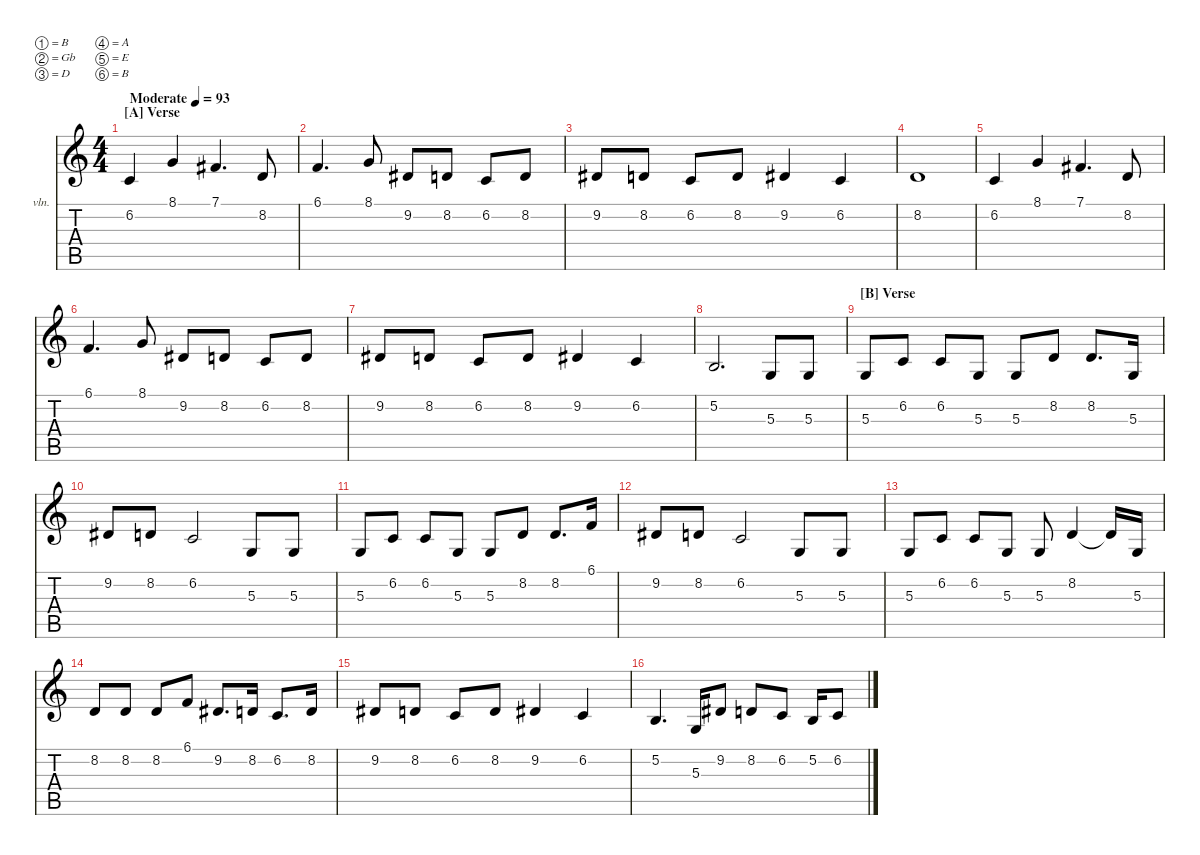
\defaultSystemsLayout 4
\hideDynamics
\bracketExtendMode nobrackets
\firstSystemTrackNameOrientation horizontal
\otherSystemsTrackNameOrientation horizontal
\track ("Vocals" "vln.") {solo instrument synthstrings1}
\staff {score tabs}
\tuning (B3 Gb3 D3 A2 E2 B1)
\ts (4 4)
\beaming (8 2 2 2 2)
\section ("A" "Verse")
\scale
0.952065
\tempo (93 "Moderate")
\accidentals auto
\clef g2
\ottava regular
\simile none
\ks c
6.2.4{dy f instrument synthstrings1 beam Up} 8.1.4{beam Up} 7.1{acc #}.4{d beam Up} 8.2.8{beam Up} |
\scale
1.03043 6.1.4{d beam Up} 8.1.8{beam Up} 9.2{acc #}.8{beam Up} 8.2.8{beam Up} 6.2.8{beam Up} 8.2.8{beam Up} |
\scale
0.969568 9.2{acc #}.8{beam Up} 8.2.8{beam Up} 6.2.8{beam Up} 8.2.8{beam Up} 9.2{acc #}.4{beam Up} 6.2.4{beam Up} |
\scale
1.03043 8.2.1{beam Up} |
\scale
0.969568 6.2.4{beam Up} 8.1.4{beam Up} 7.1{acc #}.4{d beam Up} 8.2.8{beam Up} |
\scale
1.03043 6.1.4{d beam Up} 8.1.8{beam Up} 9.2{acc #}.8{beam Up} 8.2.8{beam Up} 6.2.8{beam Up} 8.2.8{beam Up} |
\scale
0.969568 9.2{acc #}.8{beam Up} 8.2.8{beam Up} 6.2.8{beam Up} 8.2.8{beam Up} 9.2{acc #}.4{beam Up} 6.2.4{beam Up} |
\scale
1.03043 5.2.2{d beam Up} 5.3.8{beam Up} 5.3.8{beam Up} |
\section ("B" "Verse")
\scale
0.969568 5.3.8{beam Up} 6.2.8{beam Up} 6.2.8{beam Up} 5.3.8{beam Up} 5.3.8{beam Up} 8.2.8{beam Up} 8.2.8{d beam Up} 5.3.16{beam Up} |
\scale
1.03043 9.2{acc #}.8{beam Up} 8.2.8{beam Up} 6.2.2{beam Up} 5.3.8{beam Up} 5.3.8{beam Up} |
\scale
0.969568 5.3.8{beam Up} 6.2.8{beam Up} 6.2.8{beam Up} 5.3.8{beam Up} 5.3.8{beam Up} 8.2.8{beam Up} 8.2.8{d beam Up} 6.1.16{beam Up} |
\scale
1.03043 9.2{acc #}.8{beam Up} 8.2.8{beam Up} 6.2.2{beam Up} 5.3.8{beam Up} 5.3.8{beam Up} |
\scale
0.969568 5.3.8{beam Up} 6.2.8{beam Up} 6.2.8{beam Up} 5.3.8{beam Up} 5.3.8{beam Up} 8.2.4{beam Up} 8.2{t}.16{beam Up} 5.3.16{beam Up} |
\scale
1.03043 8.2.8{beam Up} 8.2.8{beam Up} 8.2.8{beam Up} 6.1.8{beam Up} 9.2{acc #}.8{d beam Up} 8.2.16{beam Up} 6.2.8{d beam Up} 8.2.16{beam Up} |
\scale
0.969568 9.2{acc #}.8{beam Up} 8.2.8{beam Up} 6.2.8{beam Up} 8.2.8{beam Up} 9.2{acc #}.4{beam Up} 6.2.4{beam Up} |
\scale
1.03043 5.2.4{d beam Up} 5.3.16{beam Up} 9.2{acc #}.8{beam Up} 8.2.8{beam Up} 6.2.8{beam Up} 5.2.16{beam Up} 6.2.8{beam Up}
